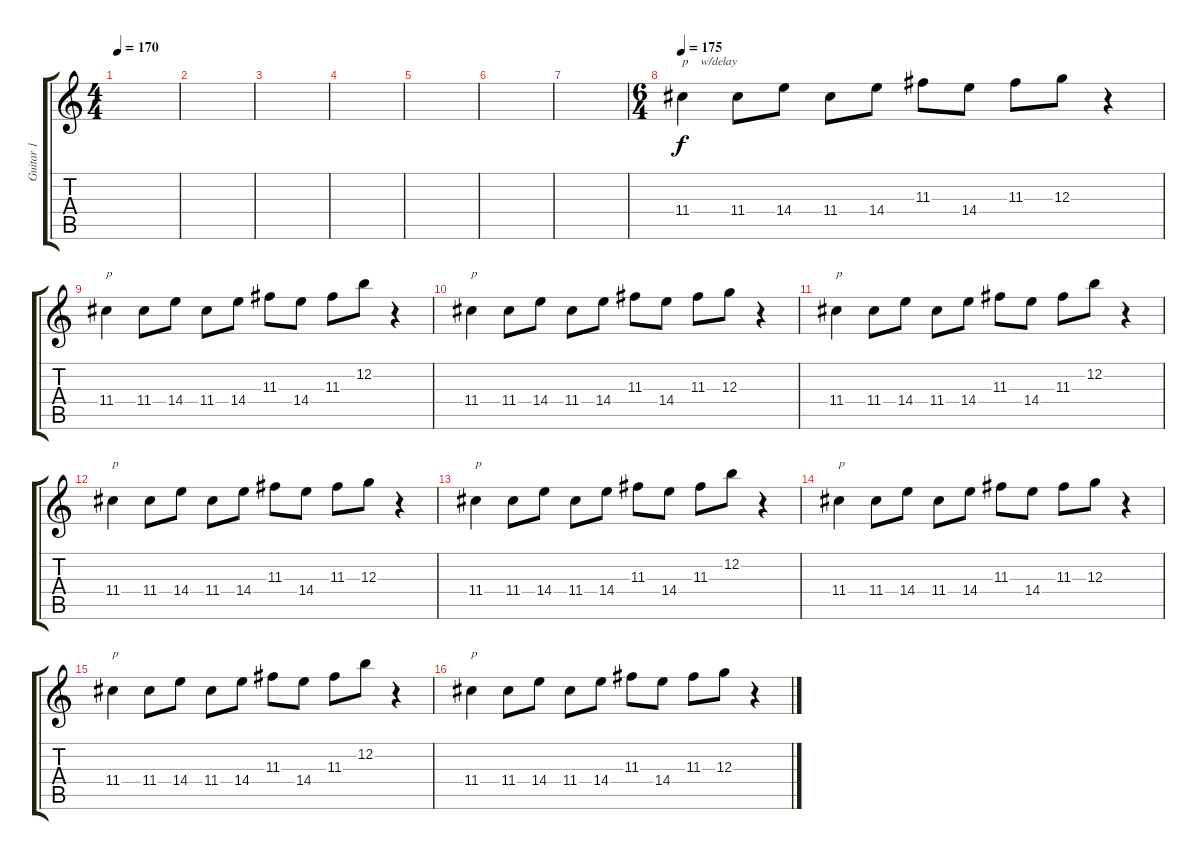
\track ("Guitar 1" "Guitar 1") {instrument distortionguitar}
\staff {score tabs}
\tuning (E4 B3 G3 D3 A2 E2) {hide}
\ts (4 4)
\tempo 170
\clef g2
\ks c
|
|
|
|
|
|
|
\ts (6 4)
\tempo 175
11.4.4{txt "p    w/delay"} 11.4.8 14.4.8 11.4.8 14.4.8 11.3.8 14.4.8 11.3.8 12.3.8 r.4 |
11.4.4{txt "p"} 11.4.8 14.4.8 11.4.8 14.4.8 11.3.8 14.4.8 11.3.8 12.2.8 r.4 |
11.4.4{txt "p"} 11.4.8 14.4.8 11.4.8 14.4.8 11.3.8 14.4.8 11.3.8 12.3.8 r.4 |
11.4.4{txt "p"} 11.4.8 14.4.8 11.4.8 14.4.8 11.3.8 14.4.8 11.3.8 12.2.8 r.4 |
11.4.4{txt "p"} 11.4.8 14.4.8 11.4.8 14.4.8 11.3.8 14.4.8 11.3.8 12.3.8 r.4 |
11.4.4{txt "p"} 11.4.8 14.4.8 11.4.8 14.4.8 11.3.8 14.4.8 11.3.8 12.2.8 r.4 |
11.4.4{txt "p"} 11.4.8 14.4.8 11.4.8 14.4.8 11.3.8 14.4.8 11.3.8 12.3.8 r.4 |
11.4.4{txt "p"} 11.4.8 14.4.8 11.4.8 14.4.8 11.3.8 14.4.8 11.3.8 12.2.8 r.4 |
11.4.4{txt "p"} 11.4.8 14.4.8 11.4.8 14.4.8 11.3.8 14.4.8 11.3.8 12.3.8 r.4
